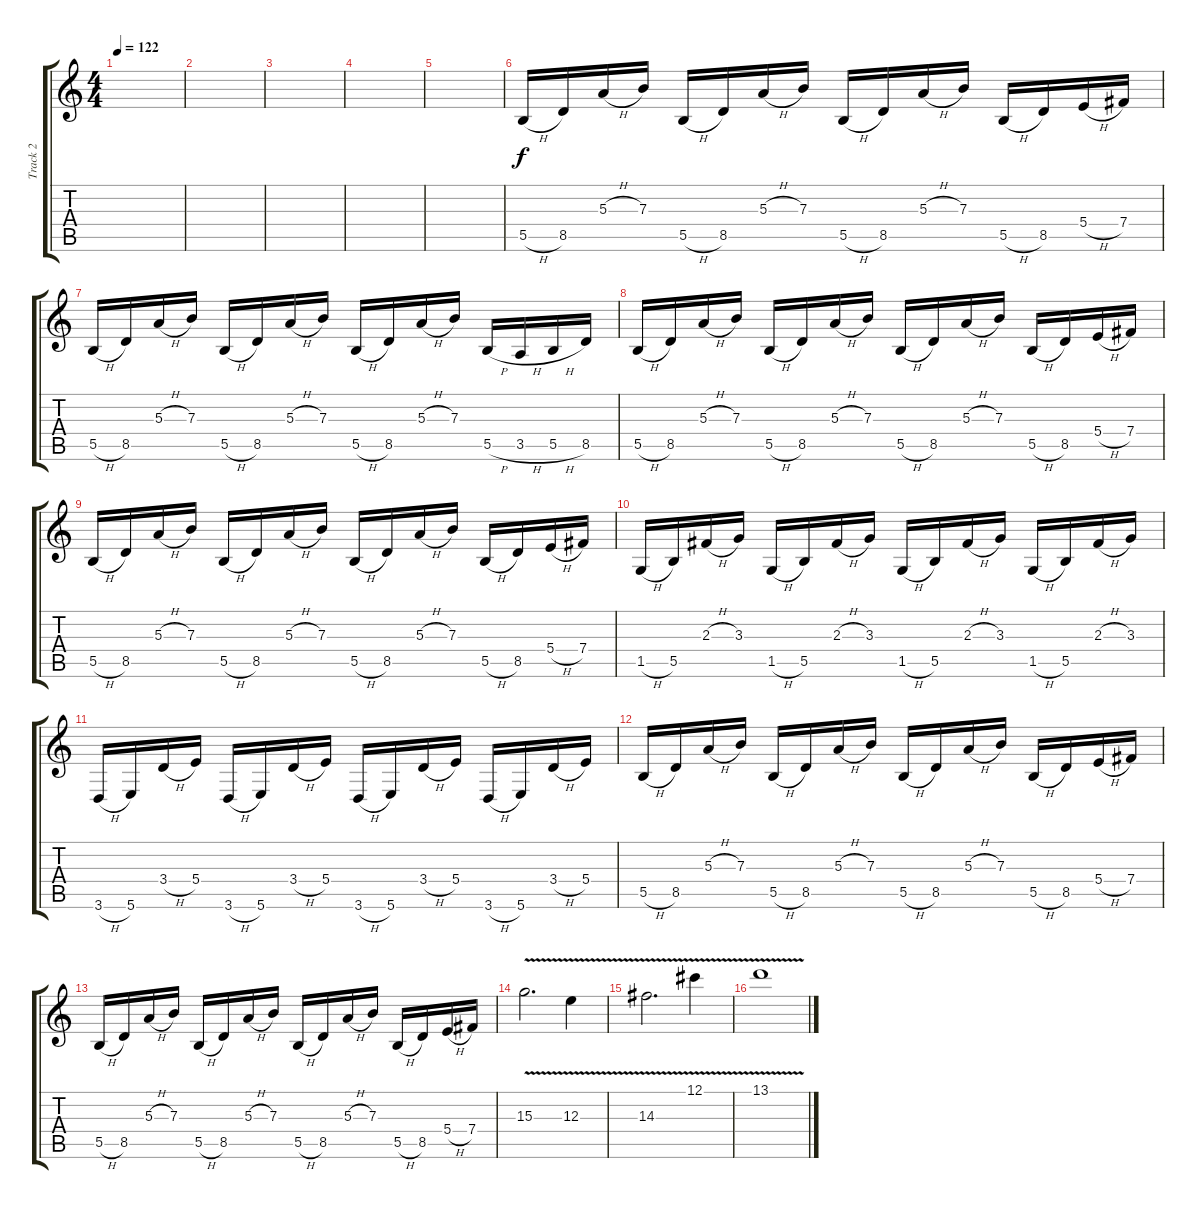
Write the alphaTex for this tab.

\track ("Track 2" "Track 2") {instrument distortionguitar}
\staff {score tabs}
\tuning (Db4 Ab3 E3 B2 Gb2 B1) {hide}
\ts (4 4)
\tempo 122
\clef g2
\ks c
|
|
|
|
|
5.5{h}.16 8.5.16 5.3{h}.16 7.3.16 5.5{h}.16 8.5.16 5.3{h}.16 7.3.16 5.5{h}.16 8.5.16 5.3{h}.16 7.3.16 5.5{h}.16 8.5.16 5.4{h}.16 7.4.16 |
5.5{h}.16 8.5.16 5.3{h}.16 7.3.16 5.5{h}.16 8.5.16 5.3{h}.16 7.3.16 5.5{h}.16 8.5.16 5.3{h}.16 7.3.16 5.5{h}.16 3.5{h}.16 5.5{h}.16 8.5.16 |
5.5{h}.16 8.5.16 5.3{h}.16 7.3.16 5.5{h}.16 8.5.16 5.3{h}.16 7.3.16 5.5{h}.16 8.5.16 5.3{h}.16 7.3.16 5.5{h}.16 8.5.16 5.4{h}.16 7.4.16 |
5.5{h}.16 8.5.16 5.3{h}.16 7.3.16 5.5{h}.16 8.5.16 5.3{h}.16 7.3.16 5.5{h}.16 8.5.16 5.3{h}.16 7.3.16 5.5{h}.16 8.5.16 5.4{h}.16 7.4.16 |
1.5{h}.16 5.5.16 2.3{h}.16 3.3.16 1.5{h}.16 5.5.16 2.3{h}.16 3.3.16 1.5{h}.16 5.5.16 2.3{h}.16 3.3.16 1.5{h}.16 5.5.16 2.3{h}.16 3.3.16 |
3.6{h}.16 5.6.16 3.4{h}.16 5.4.16 3.6{h}.16 5.6.16 3.4{h}.16 5.4.16 3.6{h}.16 5.6.16 3.4{h}.16 5.4.16 3.6{h}.16 5.6.16 3.4{h}.16 5.4.16 |
5.5{h}.16 8.5.16 5.3{h}.16 7.3.16 5.5{h}.16 8.5.16 5.3{h}.16 7.3.16 5.5{h}.16 8.5.16 5.3{h}.16 7.3.16 5.5{h}.16 8.5.16 5.4{h}.16 7.4.16 |
5.5{h}.16 8.5.16 5.3{h}.16 7.3.16 5.5{h}.16 8.5.16 5.3{h}.16 7.3.16 5.5{h}.16 8.5.16 5.3{h}.16 7.3.16 5.5{h}.16 8.5.16 5.4{h}.16 7.4.16 |
15.3{v}.2{d} 12.3{v}.4 |
14.3{v}.2{d} 12.1{v}.4 |
13.1{v}.1
